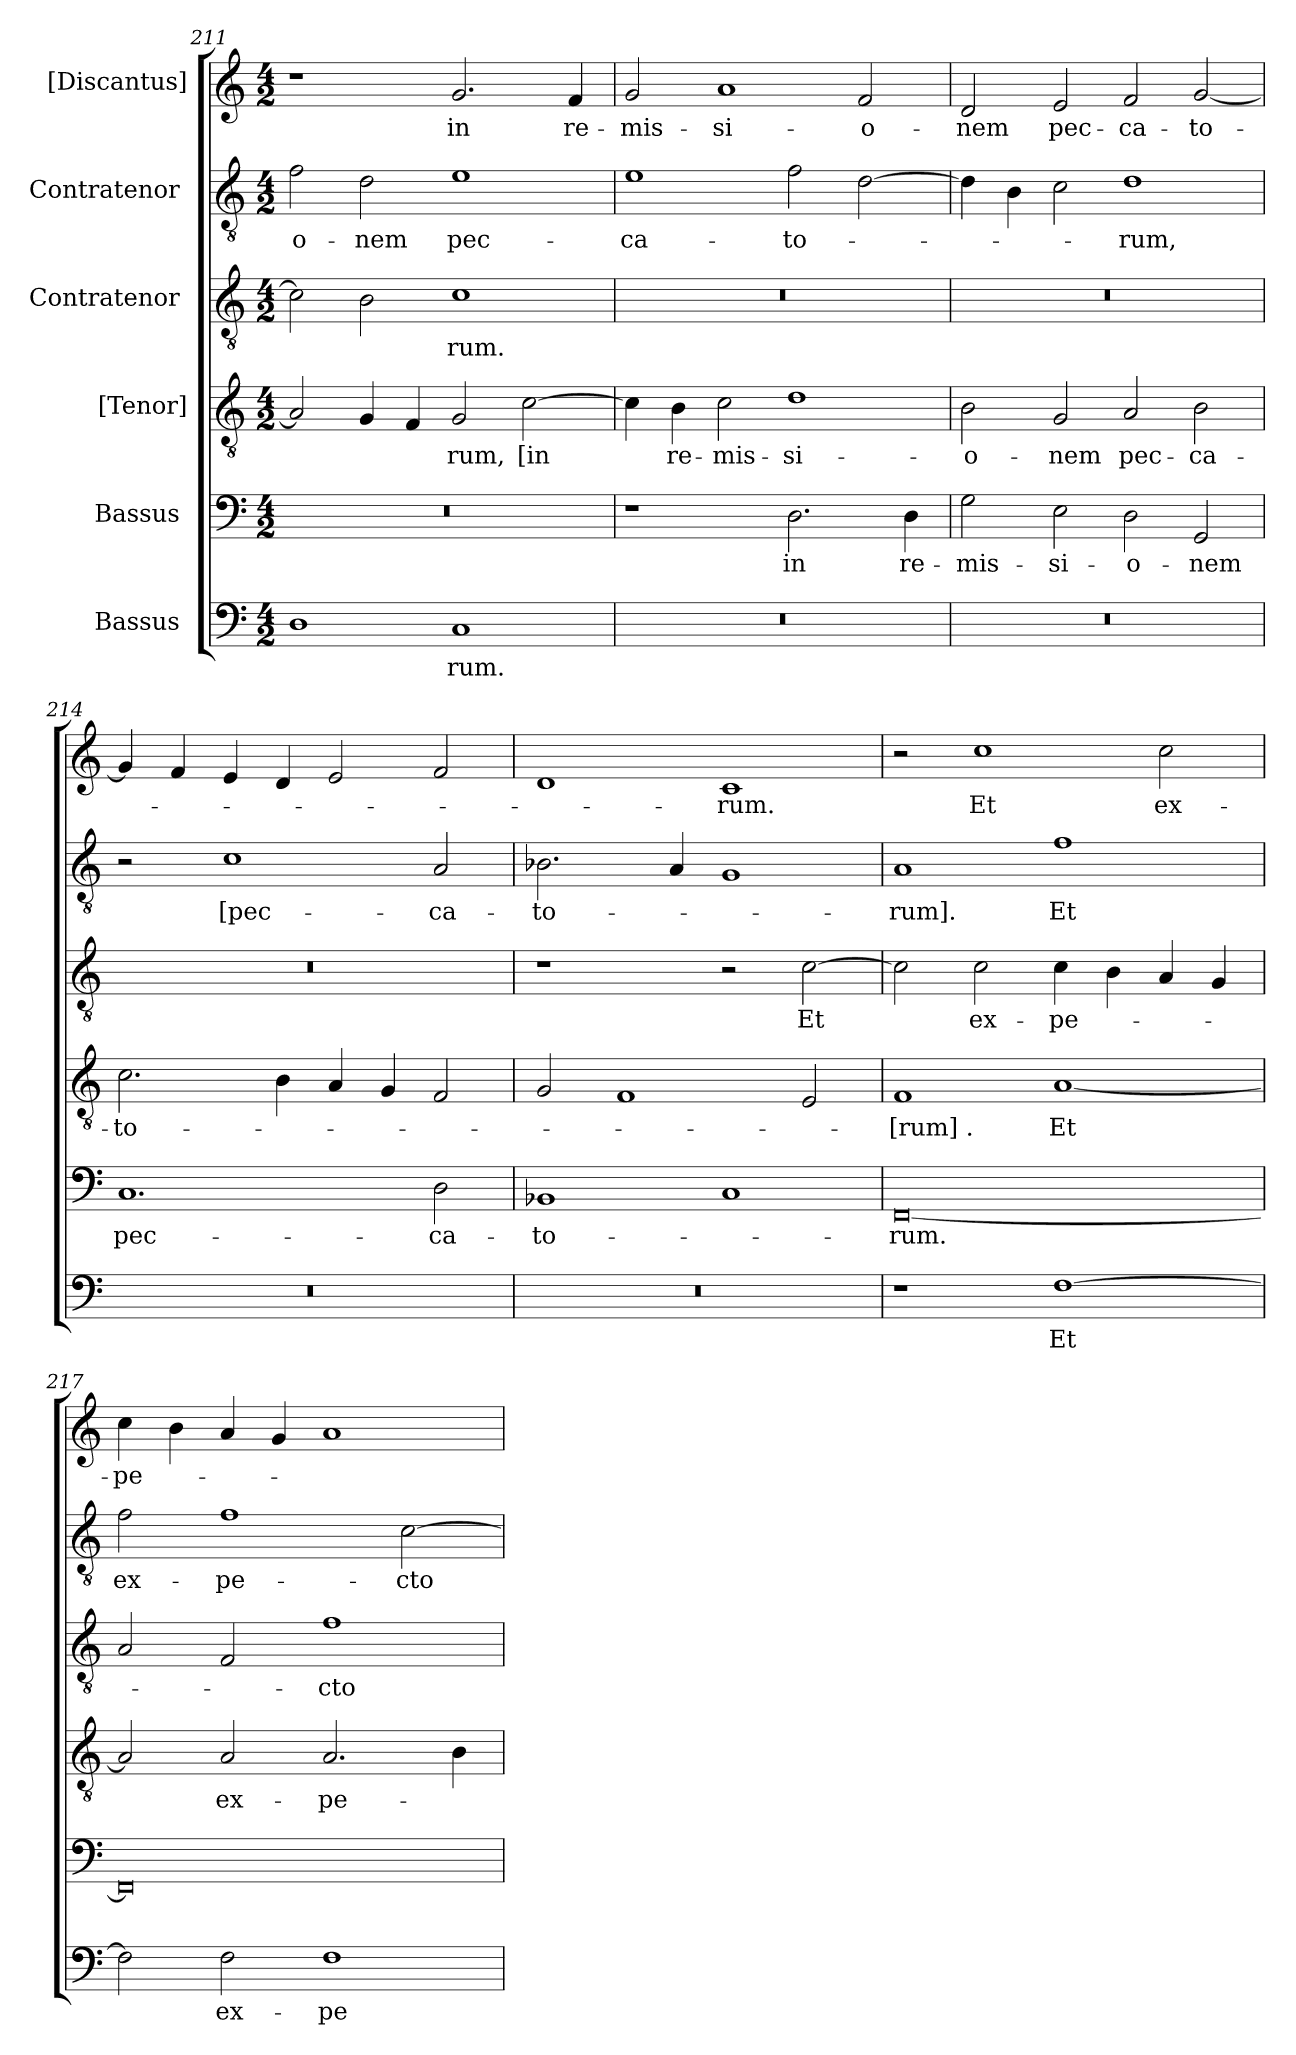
**kern	**text	**kern	**text	**kern	**text	**kern	**text	**kern	**text	**kern	**text
*part6	*part6	*part5	*part5	*part4	*part4	*part3	*part3	*part2	*part2	*part1	*part1
*staff6	*staff6	*staff5	*staff5	*staff4	*staff4	*staff3	*staff3	*staff2	*staff2	*staff1	*staff1
*I"Bassus [2]	*	*I"Bassus [1]	*	*I"[Tenor]	*	*I"Contratenor [2]	*	*I"Contratenor [1]	*	*I"[Discantus]	*
*clefF4	*	*clefF4	*	*clefGv2	*	*clefGv2	*	*clefGv2	*	*clefG2	*
*k[]	*	*k[]	*	*k[]	*	*k[]	*	*k[]	*	*k[]	*
*M4/2	*	*M4/2	*	*M4/2	*	*M4/2	*	*M4/2	*	*M4/2	*
=211	=211	=211	=211	=211	=211	=211	=211	=211	=211	=211	=211
1D\	.	0r	.	2A/]	.	2c\]	.	2f\	-o-	1r	.
.	.	.	.	4G/	.	2B\	.	2d\	-nem	.	.
.	.	.	.	4F/	.	.	.	.	.	.	.
1C/	-rum.	.	.	2G/	-rum,	1c\	-rum.	1e\	pec-	2.g/	in
.	.	.	.	[2c\	[in	.	.	.	.	.	.
.	.	.	.	.	.	.	.	.	.	4f/	re-
=212	=212	=212	=212	=212	=212	=212	=212	=212	=212	=212	=212
0r	.	1r	.	4c\]	.	0r	.	1e\	-ca-	2g/	-mis-
.	.	.	.	4B\	re-	.	.	.	.	.	.
.	.	.	.	2c\	-mis-	.	.	.	.	1a/	-si-
.	.	2.D\	in	1d\	-si-	.	.	2f\	-to-	.	.
.	.	.	.	.	.	.	.	[2d\	.	2f/	-o-
.	.	4D\	re-	.	.	.	.	.	.	.	.
=213	=213	=213	=213	=213	=213	=213	=213	=213	=213	=213	=213
0r	.	2G\	-mis-	2B\	-o-	0r	.	4d\]	.	2d/	-nem
.	.	.	.	.	.	.	.	4B\	.	.	.
.	.	2E\	-si-	2G/	-nem	.	.	2c\	.	2e/	pec-
.	.	2D\	-o-	2A/	pec-	.	.	1d\	-rum,	2f/	-ca-
.	.	2GG/	-nem	2B\	-ca-	.	.	.	.	[2g/	-to-
=214	=214	=214	=214	=214	=214	=214	=214	=214	=214	=214	=214
0r	.	1.C/	pec-	2.c\	-to-	0r	.	2r	.	4g/]	.
.	.	.	.	.	.	.	.	.	.	4f/	.
.	.	.	.	.	.	.	.	1c\	[pec-	4e/	.
.	.	.	.	4B\	.	.	.	.	.	4d/	.
.	.	.	.	4A/	.	.	.	.	.	2e/	.
.	.	.	.	4G/	.	.	.	.	.	.	.
.	.	2D\	-ca-	2F/	.	.	.	2A/	-ca-	2f/	.
=215	=215	=215	=215	=215	=215	=215	=215	=215	=215	=215	=215
0r	.	1BB-X/	-to-	2G/	.	1r	.	2.B-X\	-to-	1d/	.
.	.	.	.	1F/	.	.	.	.	.	.	.
.	.	.	.	.	.	.	.	4A/	.	.	.
.	.	1C/	.	.	.	2r	.	1G/	.	1c/	-rum.
.	.	.	.	2E/	.	[2c\	Et	.	.	.	.
=216	=216	=216	=216	=216	=216	=216	=216	=216	=216	=216	=216
1r	.	[0FF/	-rum.	1F/	-[rum].	2c\]	.	1A/	-rum].	2r	.
.	.	.	.	.	.	2c\	ex-	.	.	1cc\	Et
[1F\	Et	.	.	[1A/	Et	4c\	-pe-	1f\	Et	.	.
.	.	.	.	.	.	4B\	.	.	.	.	.
.	.	.	.	.	.	4A/	.	.	.	2cc\	ex-
.	.	.	.	.	.	4G/	.	.	.	.	.
=217	=217	=217	=217	=217	=217	=217	=217	=217	=217	=217	=217
2F\]	.	0FF/]	.	2A/]	.	2A/	.	2f\	ex-	4cc\	-pe-
.	.	.	.	.	.	.	.	.	.	4b\	.
2F\	ex-	.	.	2A/	ex-	2F/	.	1f\	-pe-	4a/	.
.	.	.	.	.	.	.	.	.	.	4g/	.
1F\	-pe-	.	.	2.A/	-pe-	1f\	-cto	.	.	1a/	.
.	.	.	.	.	.	.	.	[2c\	-cto	.	.
.	.	.	.	4B\	.	.	.	.	.	.	.
=	=	=	=	=	=	=	=	=	=	=	=
*-	*-	*-	*-	*-	*-	*-	*-	*-	*-	*-	*-
